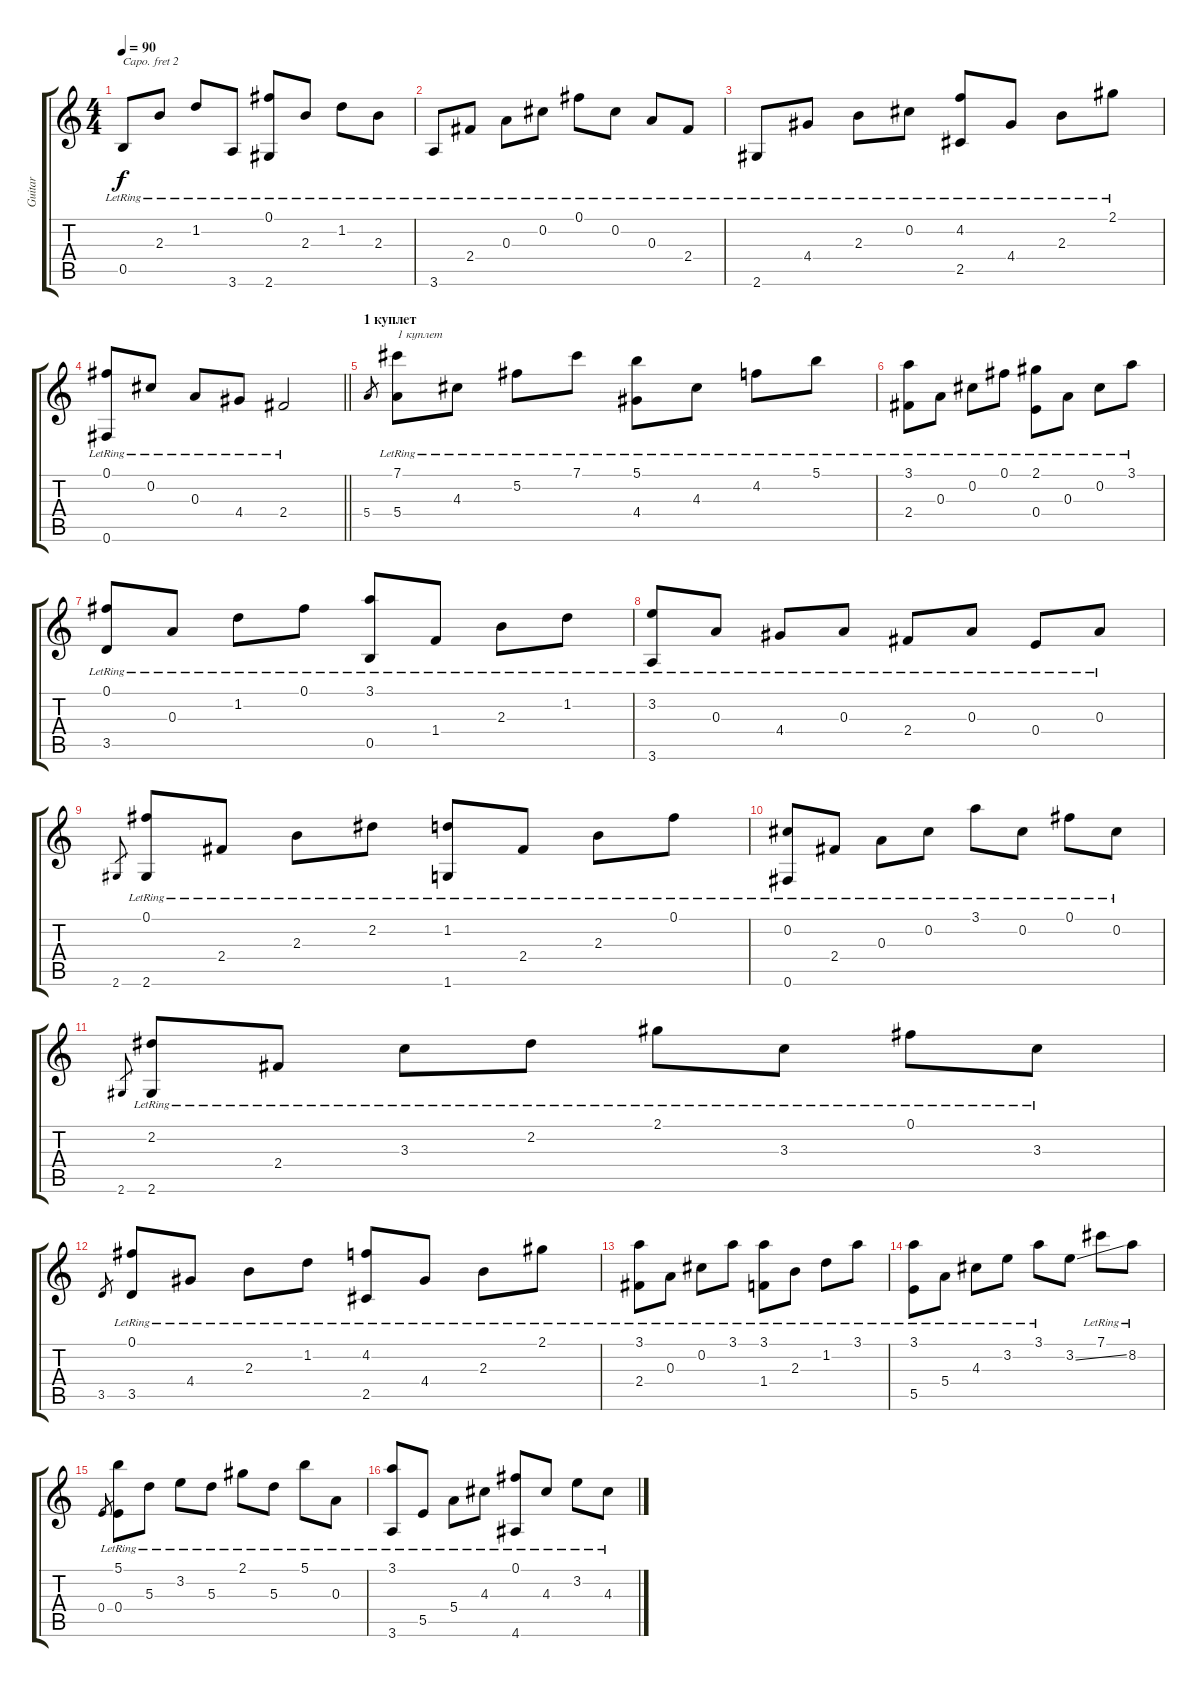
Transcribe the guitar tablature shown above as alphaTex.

\track ("Guitar" "Guitar") {instrument acousticguitarnylon}
\staff {score tabs}
\capo 2
\tuning (E4 B3 G3 D3 A2 E2) {hide}
\ts (4 4)
\tempo 90
\clef g2
\ks c
0.5{lr}.8{dy f instrument acousticguitarnylon} 2.3{lr}.8 1.2{lr}.8 3.6{lr}.8 (0.1{lr} 2.6{lr}).8 2.3{lr}.8 1.2{lr}.8 2.3{lr}.8 |
3.6{lr}.8 2.4{lr}.8 0.3{lr}.8 0.2{lr}.8 0.1{lr}.8 0.2{lr}.8 0.3{lr}.8 2.4{lr}.8 |
2.6{lr}.8 4.4{lr}.8 2.3{lr}.8 0.2{lr}.8 (4.2{lr} 2.5{lr}).8 4.4{lr}.8 2.3{lr}.8 2.1{lr}.8 |
\barLineRight lightlight
(0.1{lr} 0.6{lr}).8 0.2{lr}.8 0.3{lr}.8 4.4{lr}.8 2.4{lr}.2 |
\section ("" "1 куплет")
5.4.8{gr} (7.1{lr} 5.4{lr}).8{txt "1 куплет"} 4.3{lr}.8 5.2{lr}.8 7.1{lr}.8 (5.1{lr} 4.4{lr}).8 4.3{lr}.8 4.2{lr}.8 5.1{lr}.8 |
(3.1{lr} 2.4{lr}).8 0.3{lr}.8 0.2{lr}.8 0.1{lr}.8 (2.1{lr} 0.4{lr}).8 0.3{lr}.8 0.2{lr}.8 3.1{lr}.8 |
(0.1{lr} 3.5{lr}).8 0.3{lr}.8 1.2{lr}.8 0.1{lr}.8 (3.1{lr} 0.5{lr}).8 1.4{lr}.8 2.3{lr}.8 1.2{lr}.8 |
(3.2{lr} 3.6{lr}).8 0.3{lr}.8 4.4{lr}.8 0.3{lr}.8 2.4{lr}.8 0.3{lr}.8 0.4{lr}.8 0.3{lr}.8 |
2.6.8{gr} (0.1{lr} 2.6{lr}).8 2.4{lr}.8 2.3{lr}.8 2.2{lr}.8 (1.2{lr} 1.6{lr}).8 2.4{lr}.8 2.3{lr}.8 0.1{lr}.8 |
(0.2{lr} 0.6{lr}).8 2.4{lr}.8 0.3{lr}.8 0.2{lr}.8 3.1{lr}.8 0.2{lr}.8 0.1{lr}.8 0.2{lr}.8 |
2.6.8{gr} (2.2{lr} 2.6{lr}).8 2.4{lr}.8 3.3{lr}.8 2.2{lr}.8 2.1{lr}.8 3.3{lr}.8 0.1{lr}.8 3.3{lr}.8 |
3.5.8{gr} (0.1{lr} 3.5{lr}).8 4.4{lr}.8 2.3{lr}.8 1.2{lr}.8 (4.2{lr} 2.5{lr}).8 4.4{lr}.8 2.3{lr}.8 2.1{lr}.8 |
(3.1{lr} 2.4{lr}).8 0.3{lr}.8 0.2{lr}.8 3.1{lr}.8 (3.1{lr} 1.4{lr}).8 2.3{lr}.8 1.2{lr}.8 3.1{lr}.8 |
(3.1{lr} 5.5{lr}).8 5.4{lr}.8 4.3{lr}.8 3.2{lr}.8 3.1{lr}.8 3.2{ss}.8 7.1{lr}.8 8.2{lr}.8 |
0.4.8{gr} (5.1{lr} 0.4{lr}).8 5.3{lr}.8 3.2{lr}.8 5.3{lr}.8 2.1{lr}.8 5.3{lr}.8 5.1{lr}.8 0.3{lr}.8 |
(3.1{lr} 3.6{lr}).8 5.5{lr}.8 5.4{lr}.8 4.3{lr}.8 (0.1{lr} 4.6{lr}).8 4.3{lr}.8 3.2{lr}.8 4.3{lr}.8
